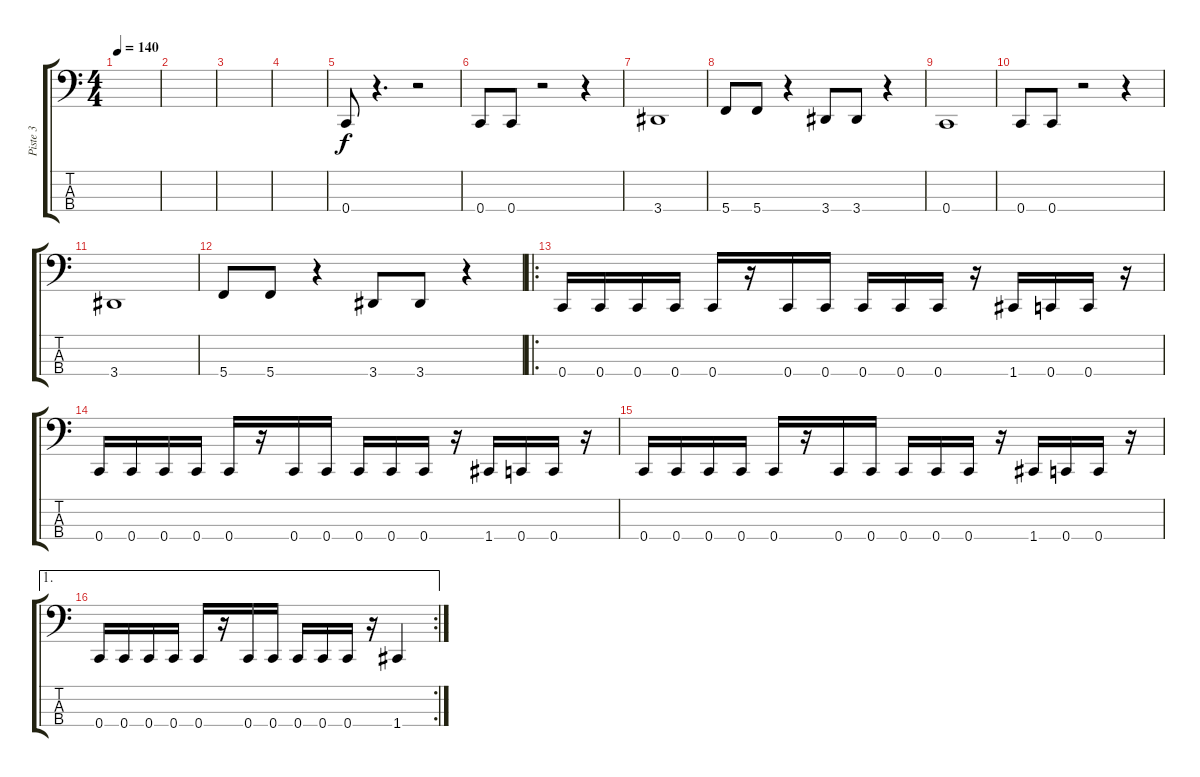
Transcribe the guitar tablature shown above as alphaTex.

\track ("Piste 3" "Piste 3") {instrument electricbasspick}
\staff {score tabs}
\tuning (F2 C2 G1 C1) {hide}
\ts (4 4)
\tempo 140
\clef f4
\ks c
|
|
|
|
0.4.8 r.4{d} r.2 |
0.4.8 0.4.8 r.2 r.4 |
3.4.1 |
5.4.8 5.4.8 r.4 3.4.8 3.4.8 r.4 |
0.4.1 |
0.4.8 0.4.8 r.2 r.4 |
3.4.1 |
5.4.8 5.4.8 r.4 3.4.8 3.4.8 r.4 |
\ro
0.4.16 0.4.16 0.4.16 0.4.16 0.4.16 r.16 0.4.16 0.4.16 0.4.16 0.4.16 0.4.16 r.16 1.4.16 0.4.16 0.4.16 r.16 |
0.4.16 0.4.16 0.4.16 0.4.16 0.4.16 r.16 0.4.16 0.4.16 0.4.16 0.4.16 0.4.16 r.16 1.4.16 0.4.16 0.4.16 r.16 |
0.4.16 0.4.16 0.4.16 0.4.16 0.4.16 r.16 0.4.16 0.4.16 0.4.16 0.4.16 0.4.16 r.16 1.4.16 0.4.16 0.4.16 r.16 |
\ae 1
\rc 2
0.4.16 0.4.16 0.4.16 0.4.16 0.4.16 r.16 0.4.16 0.4.16 0.4.16 0.4.16 0.4.16 r.16 1.4.4
